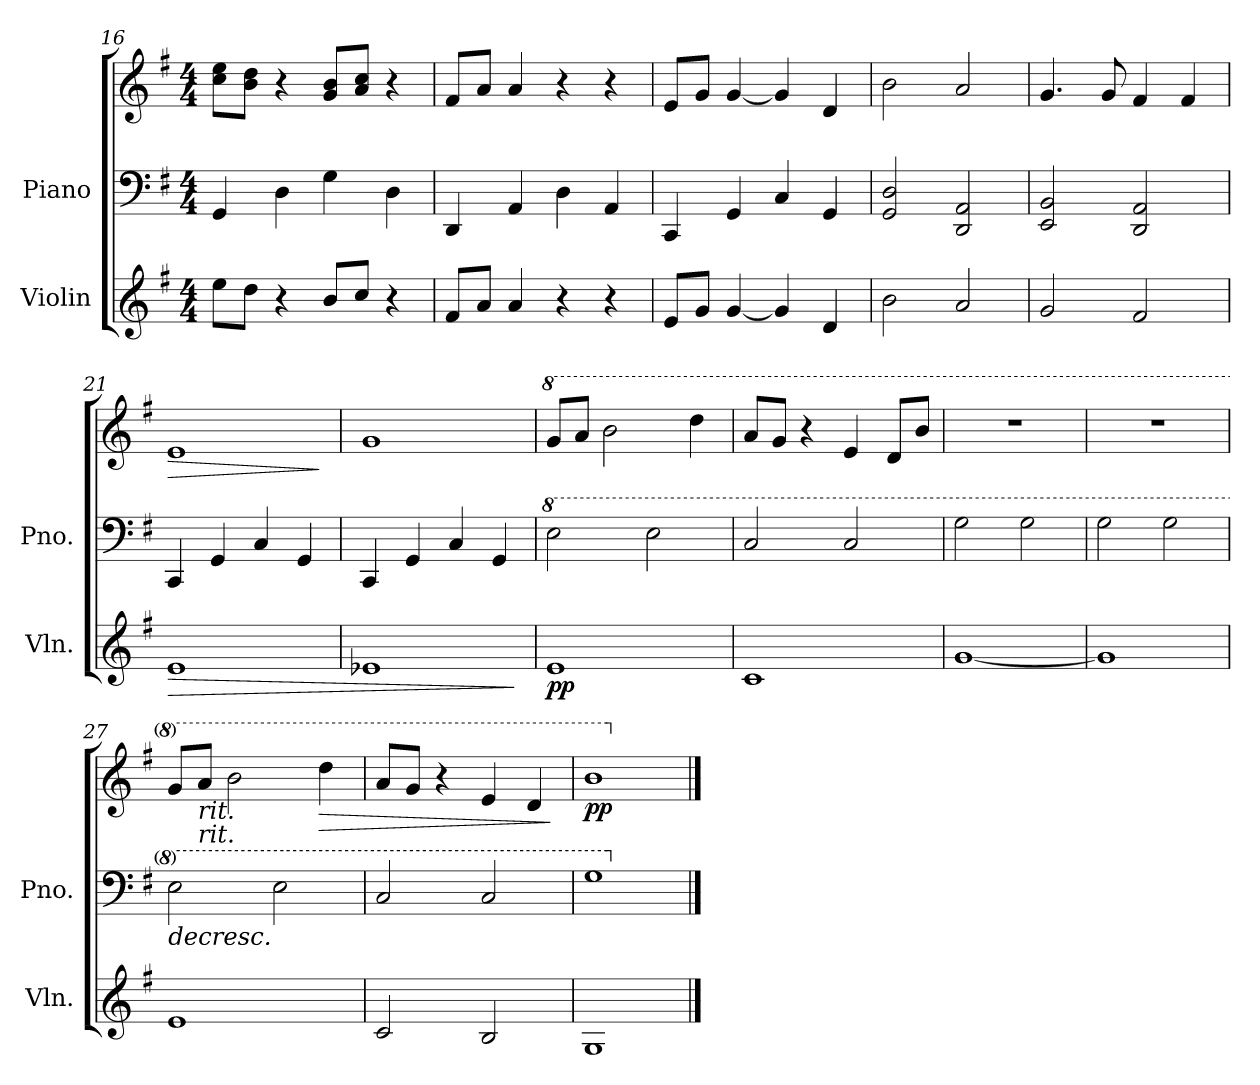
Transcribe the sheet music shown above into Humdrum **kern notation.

**kern	**dynam	**kern	**kern	**dynam
*part2	*part2	*part1	*part1	*part1
*staff3	*staff3	*staff2	*staff1	*staff1/2
*I"Violin	*	*I"Piano	*	*
*I'Vln.	*	*I'Pno.	*	*
*clefG2	*	*clefF4	*clefG2	*
*k[f#]	*	*k[f#]	*k[f#]	*
*G:	*	*G:	*G:	*
*M4/4	*	*M4/4	*M4/4	*
=16	=16	=16	=16	=16
8ee\L	.	4GG/	8cc\ 8ee\L	.
8dd\J	.	.	8b\ 8dd\J	.
4r	.	4D\	4r	.
8b/L	.	4G\	8g/ 8b/L	.
8cc/J	.	.	8a/ 8cc/J	.
4r	.	4D\	4r	.
!!LO:LB:g=z
=17	=17	=17	=17	=17
8f#/L	.	4DD/	8f#/L	.
8a/J	.	.	8a/J	.
4a/	.	4AA/	4a/	.
4r	.	4D\	4r	.
4r	.	4AA/	4r	.
=18	=18	=18	=18	=18
8e/L	.	4CC/	8e/L	.
8g/J	.	.	8g/J	.
[4g/	.	4GG/	[4g/	.
4g/]	.	4C/	4g/]	.
4d/	.	4GG/	4d/	.
=19	=19	=19	=19	=19
2b\	.	2GG/ 2D/	2b\	.
2a/	.	2DD/ 2AA/	2a/	.
=20	=20	=20	=20	=20
2g/	.	2EE/ 2BB/	4.g/	.
.	.	.	8g/	.
2f#/	.	2DD/ 2AA/	4f#/	.
.	.	.	4f#/	.
=21	=21	=21	=21	=21
!	!LO:HP:b	!	!	!LO:HP:b
1e	>	4CC/	1e	>
.	.	4GG/	.	.
.	.	4C/	.	.
.	.	4GG/	.	.
.	.	.	.	]
=22	=22	=22	=22	=22
1e-X	.	4CC/	1g	.
.	.	4GG/	.	.
.	.	4C/	.	.
.	.	4GG/	.	.
.	]	.	.	.
!!LO:LB:g=z
=23	=23	=23	=23	=23
*	*	*8va	*	*
*	*	*	*8va	*
!	!LO:DY:b	!	!	!
1e	pp	2e\	8gg/L	.
.	.	.	8aa/J	.
.	.	.	2bb\	.
.	.	2e\	.	.
.	.	.	4ddd\	.
=24	=24	=24	=24	=24
1c	.	2c/	8aa/L	.
.	.	.	8gg/J	.
.	.	.	4r	.
.	.	2c/	4ee/	.
.	.	.	8dd/L	.
.	.	.	8bb/J	.
=25	=25	=25	=25	=25
[1g	.	2g\	1r	.
.	.	2g\	.	.
=26	=26	=26	=26	=26
1g]	.	2g\	1r	.
.	.	2g\	.	.
=27	=27	=27	=27	=27
!	!	!	!	!LO:HP:b=2
1e	.	2e\	8gg/L	>
!	!	!	!LO:TX:b:i:t=rit.	!
!	!	!	!LO:TX:b:i:t=rit.	!
.	.	.	8aa/J	.
.	.	.	2bb\	.
.	.	2e\	.	.
!	!	!	!	!LO:HP:b
.	.	.	4ddd\	>
=28	=28	=28	=28	=28
2c/	.	2c/	8aa/L	.
.	.	.	8gg/J	.
.	.	.	4r	.
2B/	.	2c/	4ee/	.
.	.	.	4dd/	.
.	.	.	.	] ]
=29	=29	=29	=29	=29
!	!	!	!	!LO:DY:b
1G	.	1g	1bb	pp
*	*	*X8va	*	*
*	*	*	*X8va	*
==	==	==	==	==
*-	*-	*-	*-	*-
